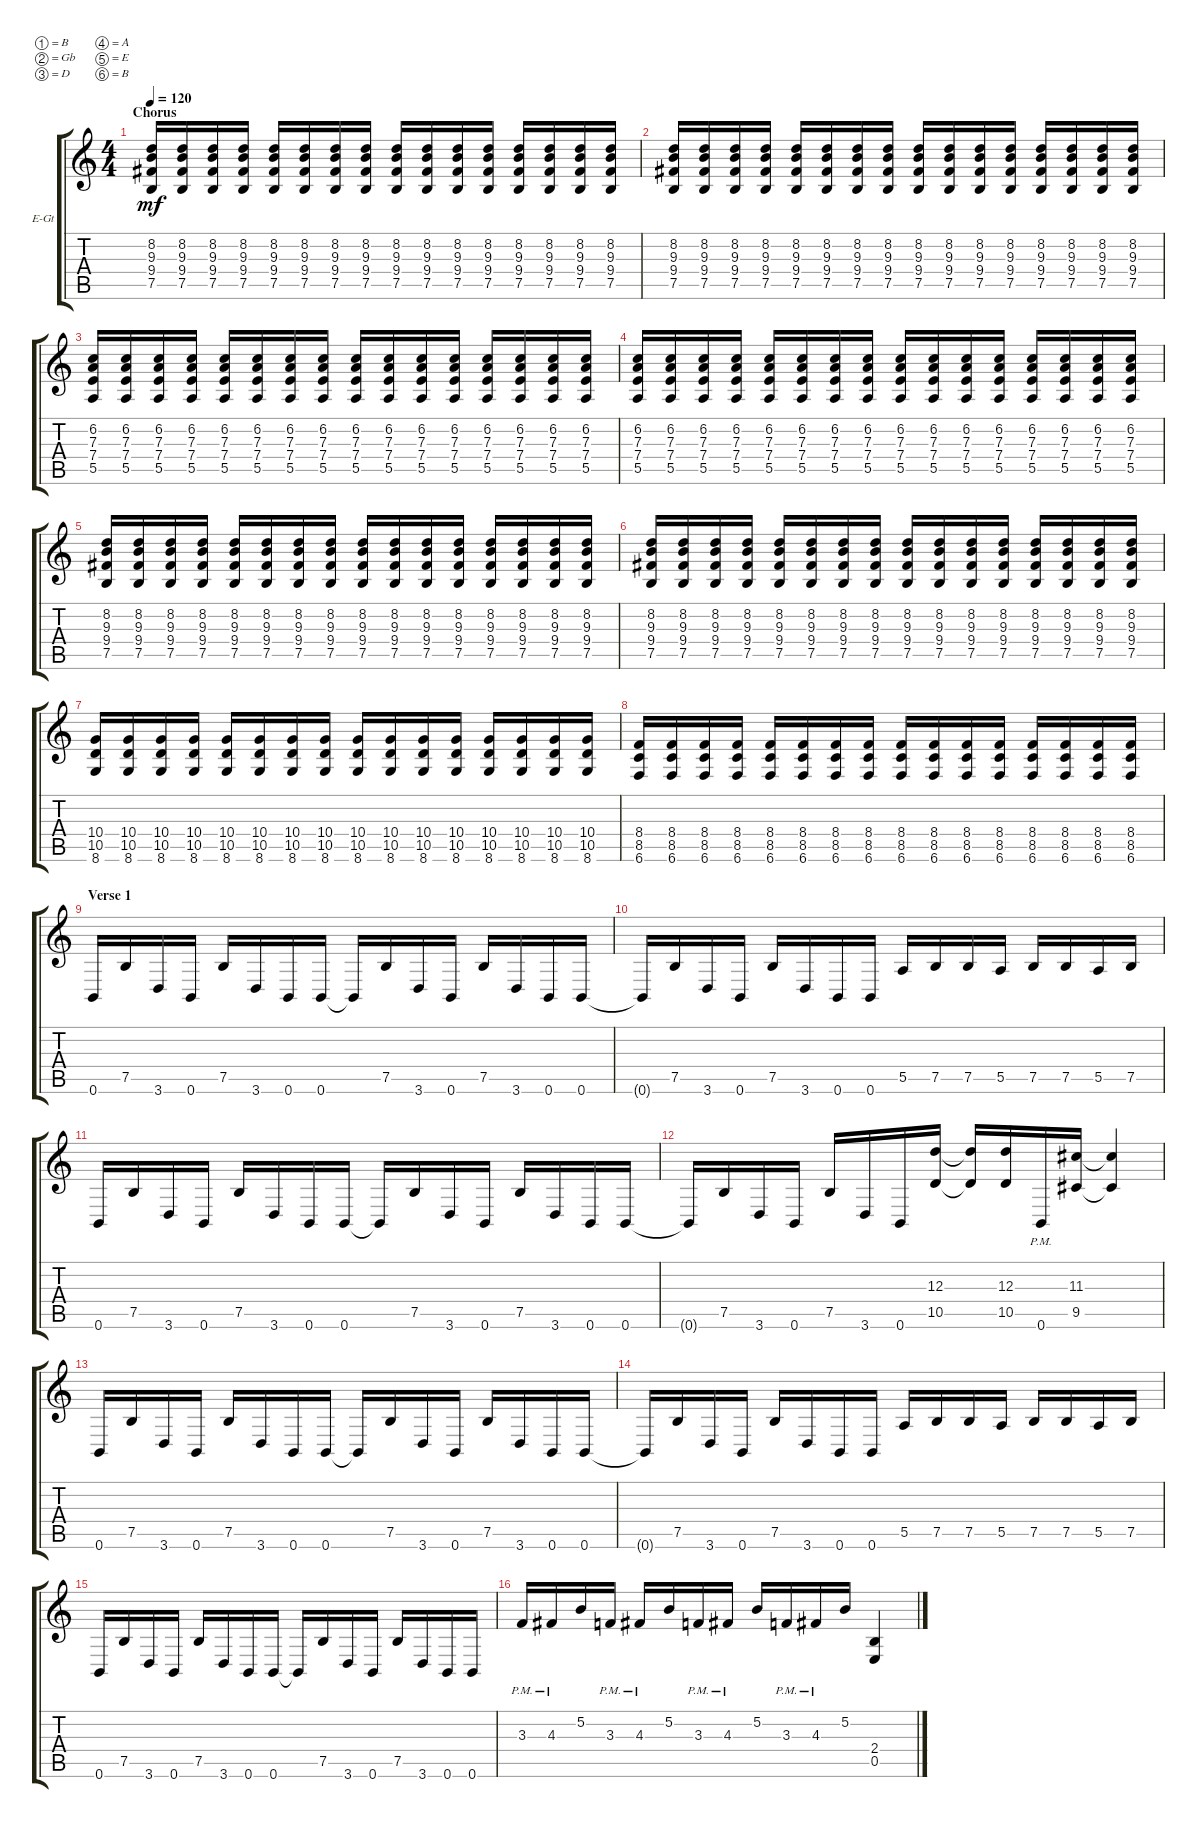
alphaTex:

\bracketExtendMode groupsimilarinstruments
\firstSystemTrackNameOrientation horizontal
\otherSystemsTrackNameOrientation horizontal
\track ("Electric Guitar 2" "E-Gt") {instrument distortionguitar}
\staff {score tabs}
\tuning (B3 Gb3 D3 A2 E2 B1)
\ts (4 4)
\section ("" "Chorus")
\tempo 120
\clef g2
\ks c
(7.5 9.4 9.3 8.2).16{dy mf} (7.5 9.4 9.3 8.2).16 (7.5 9.4 9.3 8.2).16 (7.5 9.4 9.3 8.2).16 (7.5 9.4 9.3 8.2).16 (7.5 9.4 9.3 8.2).16 (7.5 9.4 9.3 8.2).16 (7.5 9.4 9.3 8.2).16 (7.5 9.4 9.3 8.2).16 (7.5 9.4 9.3 8.2).16 (7.5 9.4 9.3 8.2).16 (7.5 9.4 9.3 8.2).16 (7.5 9.4 9.3 8.2).16 (7.5 9.4 9.3 8.2).16 (7.5 9.4 9.3 8.2).16 (7.5 9.4 9.3 8.2).16 |
(7.5 9.4 9.3 8.2).16 (7.5 9.4 9.3 8.2).16 (7.5 9.4 9.3 8.2).16 (7.5 9.4 9.3 8.2).16 (7.5 9.4 9.3 8.2).16 (7.5 9.4 9.3 8.2).16 (7.5 9.4 9.3 8.2).16 (7.5 9.4 9.3 8.2).16 (7.5 9.4 9.3 8.2).16 (7.5 9.4 9.3 8.2).16 (7.5 9.4 9.3 8.2).16 (7.5 9.4 9.3 8.2).16 (7.5 9.4 9.3 8.2).16 (7.5 9.4 9.3 8.2).16 (7.5 9.4 9.3 8.2).16 (7.5 9.4 9.3 8.2).16 |
(5.5 7.4 7.3 6.2).16 (5.5 7.4 7.3 6.2).16 (5.5 7.4 7.3 6.2).16 (5.5 7.4 7.3 6.2).16 (5.5 7.4 7.3 6.2).16 (5.5 7.4 7.3 6.2).16 (5.5 7.4 7.3 6.2).16 (5.5 7.4 7.3 6.2).16 (5.5 7.4 7.3 6.2).16 (5.5 7.4 7.3 6.2).16 (5.5 7.4 7.3 6.2).16 (5.5 7.4 7.3 6.2).16 (5.5 7.4 7.3 6.2).16 (5.5 7.4 7.3 6.2).16 (5.5 7.4 7.3 6.2).16 (5.5 7.4 7.3 6.2).16 |
(5.5 7.4 7.3 6.2).16 (5.5 7.4 7.3 6.2).16 (5.5 7.4 7.3 6.2).16 (5.5 7.4 7.3 6.2).16 (5.5 7.4 7.3 6.2).16 (5.5 7.4 7.3 6.2).16 (5.5 7.4 7.3 6.2).16 (5.5 7.4 7.3 6.2).16 (5.5 7.4 7.3 6.2).16 (5.5 7.4 7.3 6.2).16 (5.5 7.4 7.3 6.2).16 (5.5 7.4 7.3 6.2).16 (5.5 7.4 7.3 6.2).16 (5.5 7.4 7.3 6.2).16 (5.5 7.4 7.3 6.2).16 (5.5 7.4 7.3 6.2).16 |
(7.5 9.4 9.3 8.2).16 (7.5 9.4 9.3 8.2).16 (7.5 9.4 9.3 8.2).16 (7.5 9.4 9.3 8.2).16 (7.5 9.4 9.3 8.2).16 (7.5 9.4 9.3 8.2).16 (7.5 9.4 9.3 8.2).16 (7.5 9.4 9.3 8.2).16 (7.5 9.4 9.3 8.2).16 (7.5 9.4 9.3 8.2).16 (7.5 9.4 9.3 8.2).16 (7.5 9.4 9.3 8.2).16 (7.5 9.4 9.3 8.2).16 (7.5 9.4 9.3 8.2).16 (7.5 9.4 9.3 8.2).16 (7.5 9.4 9.3 8.2).16 |
(7.5 9.4 9.3 8.2).16 (7.5 9.4 9.3 8.2).16 (7.5 9.4 9.3 8.2).16 (7.5 9.4 9.3 8.2).16 (7.5 9.4 9.3 8.2).16 (7.5 9.4 9.3 8.2).16 (7.5 9.4 9.3 8.2).16 (7.5 9.4 9.3 8.2).16 (7.5 9.4 9.3 8.2).16 (7.5 9.4 9.3 8.2).16 (7.5 9.4 9.3 8.2).16 (7.5 9.4 9.3 8.2).16 (7.5 9.4 9.3 8.2).16 (7.5 9.4 9.3 8.2).16 (7.5 9.4 9.3 8.2).16 (7.5 9.4 9.3 8.2).16 |
(8.6 10.5 10.4).16 (8.6 10.5 10.4).16 (8.6 10.5 10.4).16 (8.6 10.5 10.4).16 (8.6 10.5 10.4).16 (8.6 10.5 10.4).16 (8.6 10.5 10.4).16 (8.6 10.5 10.4).16 (8.6 10.5 10.4).16 (8.6 10.5 10.4).16 (8.6 10.5 10.4).16 (8.6 10.5 10.4).16 (8.6 10.5 10.4).16 (8.6 10.5 10.4).16 (8.6 10.5 10.4).16 (8.6 10.5 10.4).16 |
(6.6 8.5 8.4).16 (6.6 8.5 8.4).16 (6.6 8.5 8.4).16 (6.6 8.5 8.4).16 (6.6 8.5 8.4).16 (6.6 8.5 8.4).16 (6.6 8.5 8.4).16 (6.6 8.5 8.4).16 (6.6 8.5 8.4).16 (6.6 8.5 8.4).16 (6.6 8.5 8.4).16 (6.6 8.5 8.4).16 (6.6 8.5 8.4).16 (6.6 8.5 8.4).16 (6.6 8.5 8.4).16 (6.6 8.5 8.4).16 |
\section ("" "Verse 1")
0.6.16 7.5.16 3.6.16 0.6.16 7.5.16 3.6.16 0.6.16 0.6.16 0.6{t}.16 7.5.16 3.6.16 0.6.16 7.5.16 3.6.16 0.6.16 0.6.16 |
0.6{t}.16 7.5.16 3.6.16 0.6.16 7.5.16 3.6.16 0.6.16 0.6.16 5.5.16 7.5.16 7.5.16 5.5.16 7.5.16 7.5.16 5.5.16 7.5.16 |
0.6.16 7.5.16 3.6.16 0.6.16 7.5.16 3.6.16 0.6.16 0.6.16 0.6{t}.16 7.5.16 3.6.16 0.6.16 7.5.16 3.6.16 0.6.16 0.6.16 |
0.6{t}.16 7.5.16 3.6.16 0.6.16 7.5.16 3.6.16 0.6.16 (10.5 12.3).16 (10.5{t} 12.3{t}).16 (10.5 12.3).16 0.6{pm}.16 (9.5 11.3).16 (9.5{t} 11.3{t}).4 |
0.6.16 7.5.16 3.6.16 0.6.16 7.5.16 3.6.16 0.6.16 0.6.16 0.6{t}.16 7.5.16 3.6.16 0.6.16 7.5.16 3.6.16 0.6.16 0.6.16 |
0.6{t}.16 7.5.16 3.6.16 0.6.16 7.5.16 3.6.16 0.6.16 0.6.16 5.5.16 7.5.16 7.5.16 5.5.16 7.5.16 7.5.16 5.5.16 7.5.16 |
0.6.16 7.5.16 3.6.16 0.6.16 7.5.16 3.6.16 0.6.16 0.6.16 0.6{t}.16 7.5.16 3.6.16 0.6.16 7.5.16 3.6.16 0.6.16 0.6.16 |
3.3{pm}.16 4.3{pm}.16 5.2.16 3.3{pm}.16 4.3{pm}.16 5.2.16 3.3{pm}.16 4.3{pm}.16 5.2.16 3.3{pm}.16 4.3{pm}.16 5.2.16 (2.4 0.5).4
